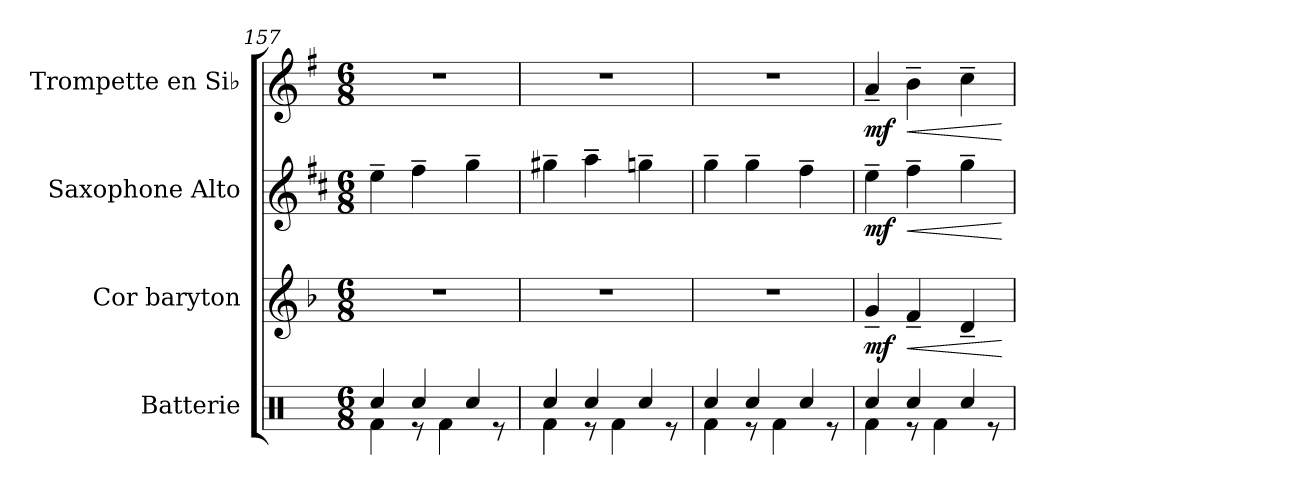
**kern	**kern	**dynam	**kern	**dynam	**kern	**dynam
*part4	*part3	*part3	*part2	*part2	*part1	*part1
*staff4	*staff3	*staff3	*staff2	*staff2	*staff1	*staff1
*I"Batterie	*I"Cor baryton	*	*I"Saxophone Alto	*	*I"Trompette en Si♭	*
*I'Bat.	*I'Cor Bar.	*	*I'Sax. A.	*	*I'Tromp. Si♭	*
*clefX	*clefG2	*	*clefG2	*	*clefG2	*
*	*ITrd8c14	*	*ITrd5c9	*	*ITrd1c2	*
*k[]	*k[b-]	*	*k[b-]	*	*k[b-]	*
*M6/8	*M6/8	*	*M6/8	*	*M6/8	*
=157	=157	=157	=157	=157	=157	=157
*^	*	*	*	*	*	*
4Rcc/	4Rf\	2.r	.	4g~\	.	2.r	.
4Rcc/	8r	.	.	4a~\	.	.	.
.	4Rf\	.	.	.	.	.	.
4Rcc/	.	.	.	4b-~\	.	.	.
.	8r	.	.	.	.	.	.
=158	=158	=158	=158	=158	=158	=158	=158
4Rcc/	4Rf\	2.r	.	4bn~\	.	2.r	.
4Rcc/	8r	.	.	4cc~\	.	.	.
.	4Rf\	.	.	.	.	.	.
4Rcc/	.	.	.	4b-X~\	.	.	.
.	8r	.	.	.	.	.	.
=159	=159	=159	=159	=159	=159	=159	=159
4Rcc/	4Rf\	2.r	.	4b-~\	.	2.r	.
4Rcc/	8r	.	.	4b-~\	.	.	.
.	4Rf\	.	.	.	.	.	.
4Rcc/	.	.	.	4a~\	.	.	.
.	8r	.	.	.	.	.	.
=160	=160	=160	=160	=160	=160	=160	=160
!	!	!	!LO:DY:b	!	!LO:DY:b	!	!LO:DY:b
4Rcc/	4Rf\	4G~/	mf	4g~\	mf	4g~/	mf
!	!	!	!LO:HP:b	!	!LO:HP:b	!	!LO:HP:b
4Rcc/	8r	4F~/	<	4a~\	<	4a~\	<
.	4Rf\	.	.	.	.	.	.
4Rcc/	.	4D~/	.	4b-~\	.	4b-~\	.
.	8r	.	.	.	.	.	.
*v	*v	*	*	*	*	*	*
.	.	[	.	[	.	[
=	=	=	=	=	=	=
*-	*-	*-	*-	*-	*-	*-
